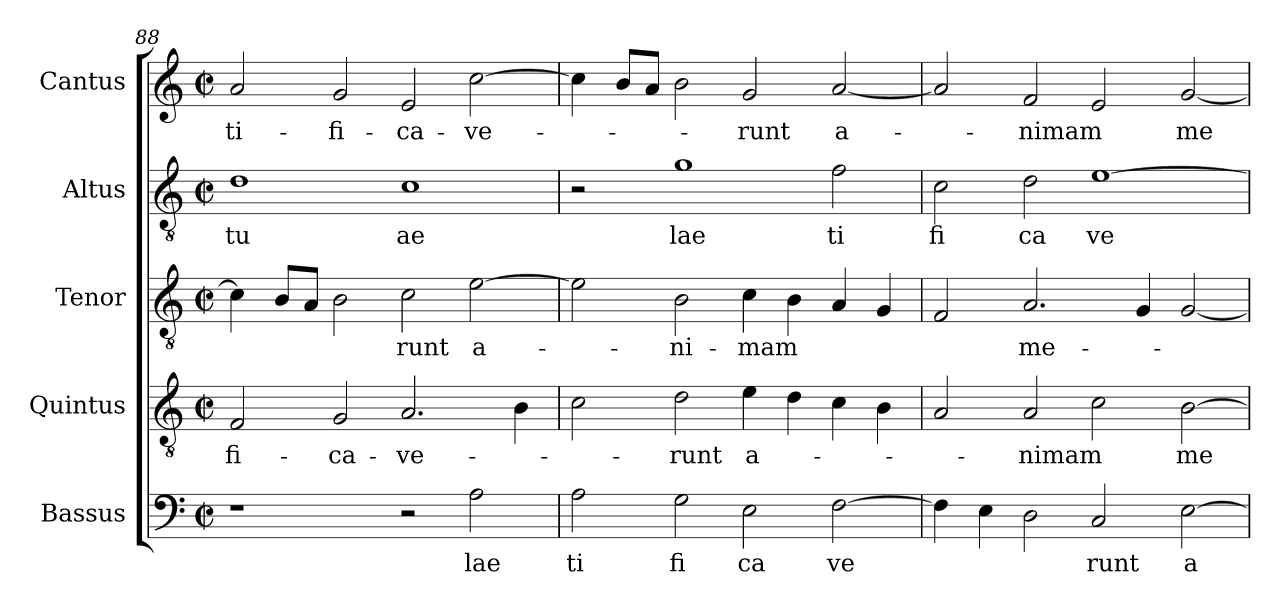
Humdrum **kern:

**kern	**text	**kern	**text	**kern	**text	**kern	**text	**kern	**text
*part5	*part5	*part4	*part4	*part3	*part3	*part2	*part2	*part1	*part1
*staff5	*staff5	*staff4	*staff4	*staff3	*staff3	*staff2	*staff2	*staff1	*staff1
*I"Bassus	*	*I"Quintus	*	*I"Tenor	*	*I"Altus	*	*I"Cantus	*
*clefF4	*	*clefGv2	*	*clefGv2	*	*clefGv2	*	*clefG2	*
*M2/2	*	*M2/2	*	*M2/2	*	*M2/2	*	*M2/2	*
*met(c|)	*	*met(c|)	*	*met(c|)	*	*met(c|)	*	*met(c|)	*
=88	=88	=88	=88	=88	=88	=88	=88	=88	=88
!	!	!	!LO:LY:b:cj	!	!	!	!LO:LY:b:cj	!	!LO:LY:b:cj
1r	.	2F/	-fi-	4c\]	.	1d	tu	2a/	-ti-
.	.	.	.	8B/L	.	.	.	.	.
.	.	.	.	8A/J	.	.	.	.	.
!	!	!	!LO:LY:b:cj	!	!	!	!	!	!LO:LY:b:cj
.	.	2G/	-ca-	2B\	.	.	.	2g/	-fi-
!	!	!	!LO:LY:b:cj	!	!LO:LY:b:cj	!	!LO:LY:b:cj	!	!LO:LY:b:cj
2r	.	2.A/	-ve-	2c\	-runt	1c	ae	2e/	-ca-
!	!LO:LY:b:cj	!	!	!	!LO:LY:b:cj	!	!	!	!LO:LY:b:cj
2A\	lae	.	.	[>2e\	a-	.	.	[>2cc\	-ve-
.	.	4B\	.	.	.	.	.	.	.
=89	=89	=89	=89	=89	=89	=89	=89	=89	=89
!	!LO:LY:b:cj	!	!	!	!	!	!	!	!
2A\	ti	2c\	.	2e\]	.	2r	.	4cc\]	.
.	.	.	.	.	.	.	.	8b/L	.
.	.	.	.	.	.	.	.	8a/J	.
!	!LO:LY:b:cj	!	!LO:LY:b:cj	!	!LO:LY:b:cj	!	!LO:LY:b:cj	!	!
2G\	fi	2d\	-runt	2B\	-ni-	1g	lae	2b\	.
!	!LO:LY:b:cj	!	!LO:LY:b:cj	!	!LO:LY:b	!	!	!	!LO:LY:b:cj
2E\	ca	4e\	a-	4c\	-mam	.	.	2g/	-runt
.	.	4d\	.	4B\	.	.	.	.	.
!	!LO:LY:b:cj	!	!	!	!	!	!LO:LY:b:cj	!	!LO:LY:b:cj
[>2F\	ve	4c\	.	4A/	.	2f\	ti	[<2a/	a-
.	.	4B\	.	4G/	.	.	.	.	.
=90	=90	=90	=90	=90	=90	=90	=90	=90	=90
!	!	!	!	!	!	!	!LO:LY:b:cj	!	!
4F\]	.	2A/	.	2F/	.	2c\	fi	2a/]	.
4E\	.	.	.	.	.	.	.	.	.
!	!	!	!LO:LY:b	!	!LO:LY:b	!	!LO:LY:b:cj	!	!LO:LY:b
2D\	.	2A/	-nimam	2.A/	me-	2d\	ca	2f/	-nimam
!	!LO:LY:b:cj	!	!	!	!	!	!LO:LY:b:cj	!	!
2C/	runt	2c\	.	.	.	[>1e	ve	2e/	.
.	.	.	.	4G/	.	.	.	.	.
!	!LO:LY:b:cj	!	!LO:LY:b	!	!	!	!	!	!LO:LY:b
[>2E\	a	[>2B\	me-	[<2G/	.	.	.	[<2g/	me-
=	=	=	=	=	=	=	=	=	=
*-	*-	*-	*-	*-	*-	*-	*-	*-	*-
